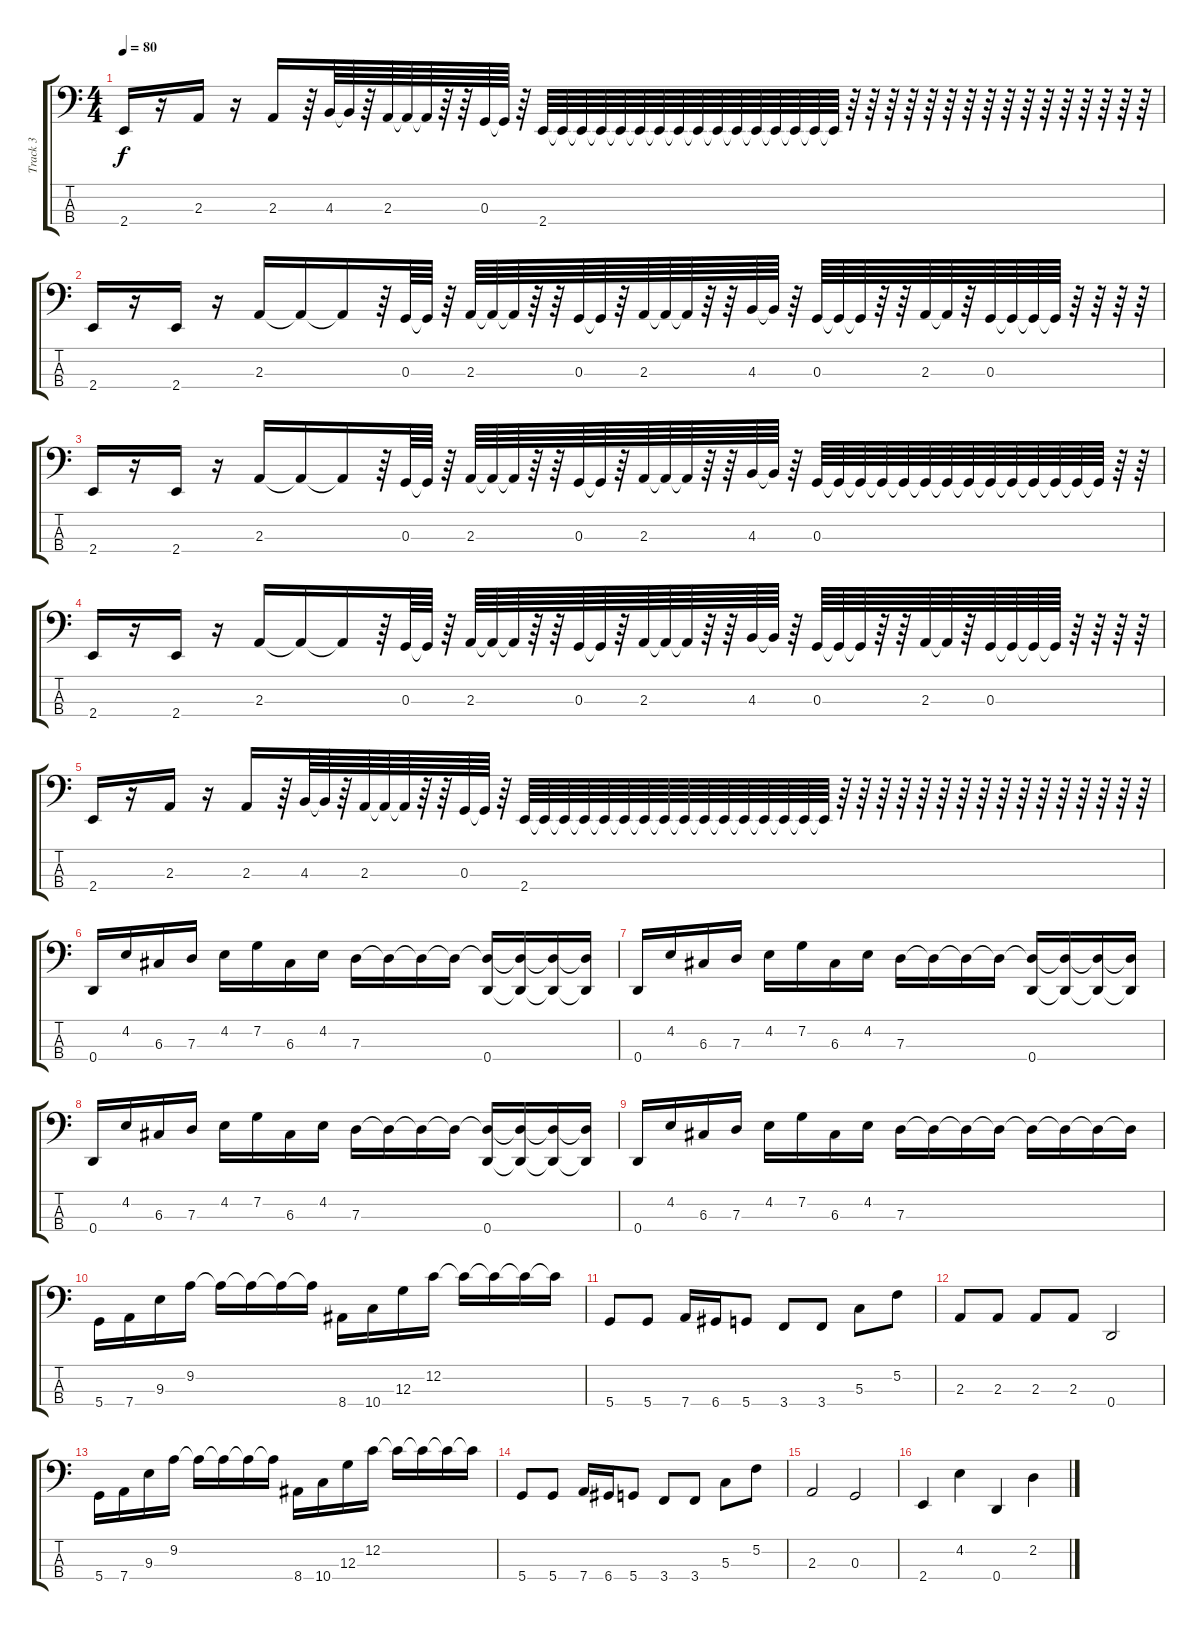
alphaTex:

\track ("Track 3" "Track 3") {instrument electricbassfinger}
\staff {score tabs}
\tuning (F2 C2 G1 D1) {hide}
\ts (4 4)
\tempo 80
\clef f4
\ks c
2.4.16{dy f} r.16 2.3.16 r.16 2.3.16 r.64 4.3.64 4.3{t}.64 r.64 2.3.64 2.3{t}.64 2.3{t}.64 r.64 r.64 0.3.64 0.3{t}.64 r.64 2.4.64 2.4{t}.64 2.4{t}.64 2.4{t}.64 2.4{t}.64 2.4{t}.64 2.4{t}.64 2.4{t}.64 2.4{t}.64 2.4{t}.64 2.4{t}.64 2.4{t}.64 2.4{t}.64 2.4{t}.64 2.4{t}.64 2.4{t}.64 r.64 r.64 r.64 r.64 r.64 r.64 r.64 r.64 r.64 r.64 r.64 r.64 r.64 r.64 r.64 r.64 |
2.4.16 r.16 2.4.16 r.16 2.3.16 2.3{t}.16 2.3{t}.16 r.64 0.3.64 0.3{t}.64 r.64 2.3.64 2.3{t}.64 2.3{t}.64 r.64 r.64 0.3.64 0.3{t}.64 r.64 2.3.64 2.3{t}.64 2.3{t}.64 r.64 r.64 4.3.64 4.3{t}.64 r.64 0.3.64 0.3{t}.64 0.3{t}.64 r.64 r.64 2.3.64 2.3{t}.64 r.64 0.3.64 0.3{t}.64 0.3{t}.64 0.3{t}.64 r.64 r.64 r.64 r.64 |
2.4.16 r.16 2.4.16 r.16 2.3.16 2.3{t}.16 2.3{t}.16 r.64 0.3.64 0.3{t}.64 r.64 2.3.64 2.3{t}.64 2.3{t}.64 r.64 r.64 0.3.64 0.3{t}.64 r.64 2.3.64 2.3{t}.64 2.3{t}.64 r.64 r.64 4.3.64 4.3{t}.64 r.64 0.3.64 0.3{t}.64 0.3{t}.64 0.3{t}.64 0.3{t}.64 0.3{t}.64 0.3{t}.64 0.3{t}.64 0.3{t}.64 0.3{t}.64 0.3{t}.64 0.3{t}.64 0.3{t}.64 0.3{t}.64 r.64 r.64 |
2.4.16 r.16 2.4.16 r.16 2.3.16 2.3{t}.16 2.3{t}.16 r.64 0.3.64 0.3{t}.64 r.64 2.3.64 2.3{t}.64 2.3{t}.64 r.64 r.64 0.3.64 0.3{t}.64 r.64 2.3.64 2.3{t}.64 2.3{t}.64 r.64 r.64 4.3.64 4.3{t}.64 r.64 0.3.64 0.3{t}.64 0.3{t}.64 r.64 r.64 2.3.64 2.3{t}.64 r.64 0.3.64 0.3{t}.64 0.3{t}.64 0.3{t}.64 r.64 r.64 r.64 r.64 |
2.4.16 r.16 2.3.16 r.16 2.3.16 r.64 4.3.64 4.3{t}.64 r.64 2.3.64 2.3{t}.64 2.3{t}.64 r.64 r.64 0.3.64 0.3{t}.64 r.64 2.4.64 2.4{t}.64 2.4{t}.64 2.4{t}.64 2.4{t}.64 2.4{t}.64 2.4{t}.64 2.4{t}.64 2.4{t}.64 2.4{t}.64 2.4{t}.64 2.4{t}.64 2.4{t}.64 2.4{t}.64 2.4{t}.64 2.4{t}.64 r.64 r.64 r.64 r.64 r.64 r.64 r.64 r.64 r.64 r.64 r.64 r.64 r.64 r.64 r.64 r.64 |
0.4.16 4.2.16 6.3.16 7.3.16 4.2.16 7.2.16 6.3.16 4.2.16 7.3.16 7.3{t}.16 7.3{t}.16 7.3{t}.16 (7.3{t} 0.4).16 (7.3{t} 0.4{t}).16 (7.3{t} 0.4{t}).16 (7.3{t} 0.4{t}).16 |
0.4.16 4.2.16 6.3.16 7.3.16 4.2.16 7.2.16 6.3.16 4.2.16 7.3.16 7.3{t}.16 7.3{t}.16 7.3{t}.16 (7.3{t} 0.4).16 (7.3{t} 0.4{t}).16 (7.3{t} 0.4{t}).16 (7.3{t} 0.4{t}).16 |
0.4.16 4.2.16 6.3.16 7.3.16 4.2.16 7.2.16 6.3.16 4.2.16 7.3.16 7.3{t}.16 7.3{t}.16 7.3{t}.16 (7.3{t} 0.4).16 (7.3{t} 0.4{t}).16 (7.3{t} 0.4{t}).16 (7.3{t} 0.4{t}).16 |
0.4.16 4.2.16 6.3.16 7.3.16 4.2.16 7.2.16 6.3.16 4.2.16 7.3.16 7.3{t}.16 7.3{t}.16 7.3{t}.16 7.3{t}.16 7.3{t}.16 7.3{t}.16 7.3{t}.16 |
5.4.16 7.4.16 9.3.16 9.2.16 9.2{t}.16 9.2{t}.16 9.2{t}.16 9.2{t}.16 8.4.16 10.4.16 12.3.16 12.2.16 12.2{t}.16 12.2{t}.16 12.2{t}.16 12.2{t}.16 |
5.4.8 5.4.8 7.4.16 6.4.16 5.4.8 3.4.8 3.4.8 5.3.8 5.2.8 |
2.3.8 2.3.8 2.3.8 2.3.8 0.4.2 |
5.4.16 7.4.16 9.3.16 9.2.16 9.2{t}.16 9.2{t}.16 9.2{t}.16 9.2{t}.16 8.4.16 10.4.16 12.3.16 12.2.16 12.2{t}.16 12.2{t}.16 12.2{t}.16 12.2{t}.16 |
5.4.8 5.4.8 7.4.16 6.4.16 5.4.8 3.4.8 3.4.8 5.3.8 5.2.8 |
2.3.2 0.3.2 |
2.4.4 4.2.4 0.4.4 2.2.4
